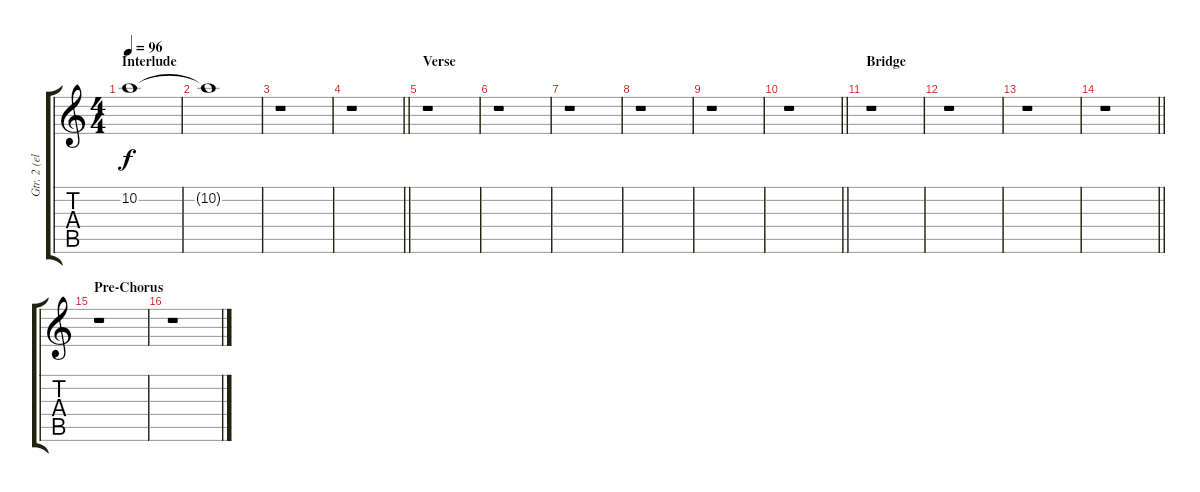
\track ("Gtr. 2 (elec.)" "Gtr. 2 (el") {instrument overdrivenguitar}
\staff {score tabs}
\tuning (E4 B3 G3 D3 A2 E2) {hide}
\ts (4 4)
\section ("" "Interlude")
\tempo 96
\clef g2
\ks c
10.2.1{dy f} |
10.2{t}.1{volume 0} |
r.1 |
\barLineRight lightlight
r.1 |
\section ("" "Verse")
r.1 |
r.1 |
r.1 |
r.1 |
r.1 |
\barLineRight lightlight
r.1 |
\section ("" "Bridge")
r.1 |
r.1 |
r.1 |
\barLineRight lightlight
r.1 |
\section ("" "Pre-Chorus")
r.1 |
r.1
